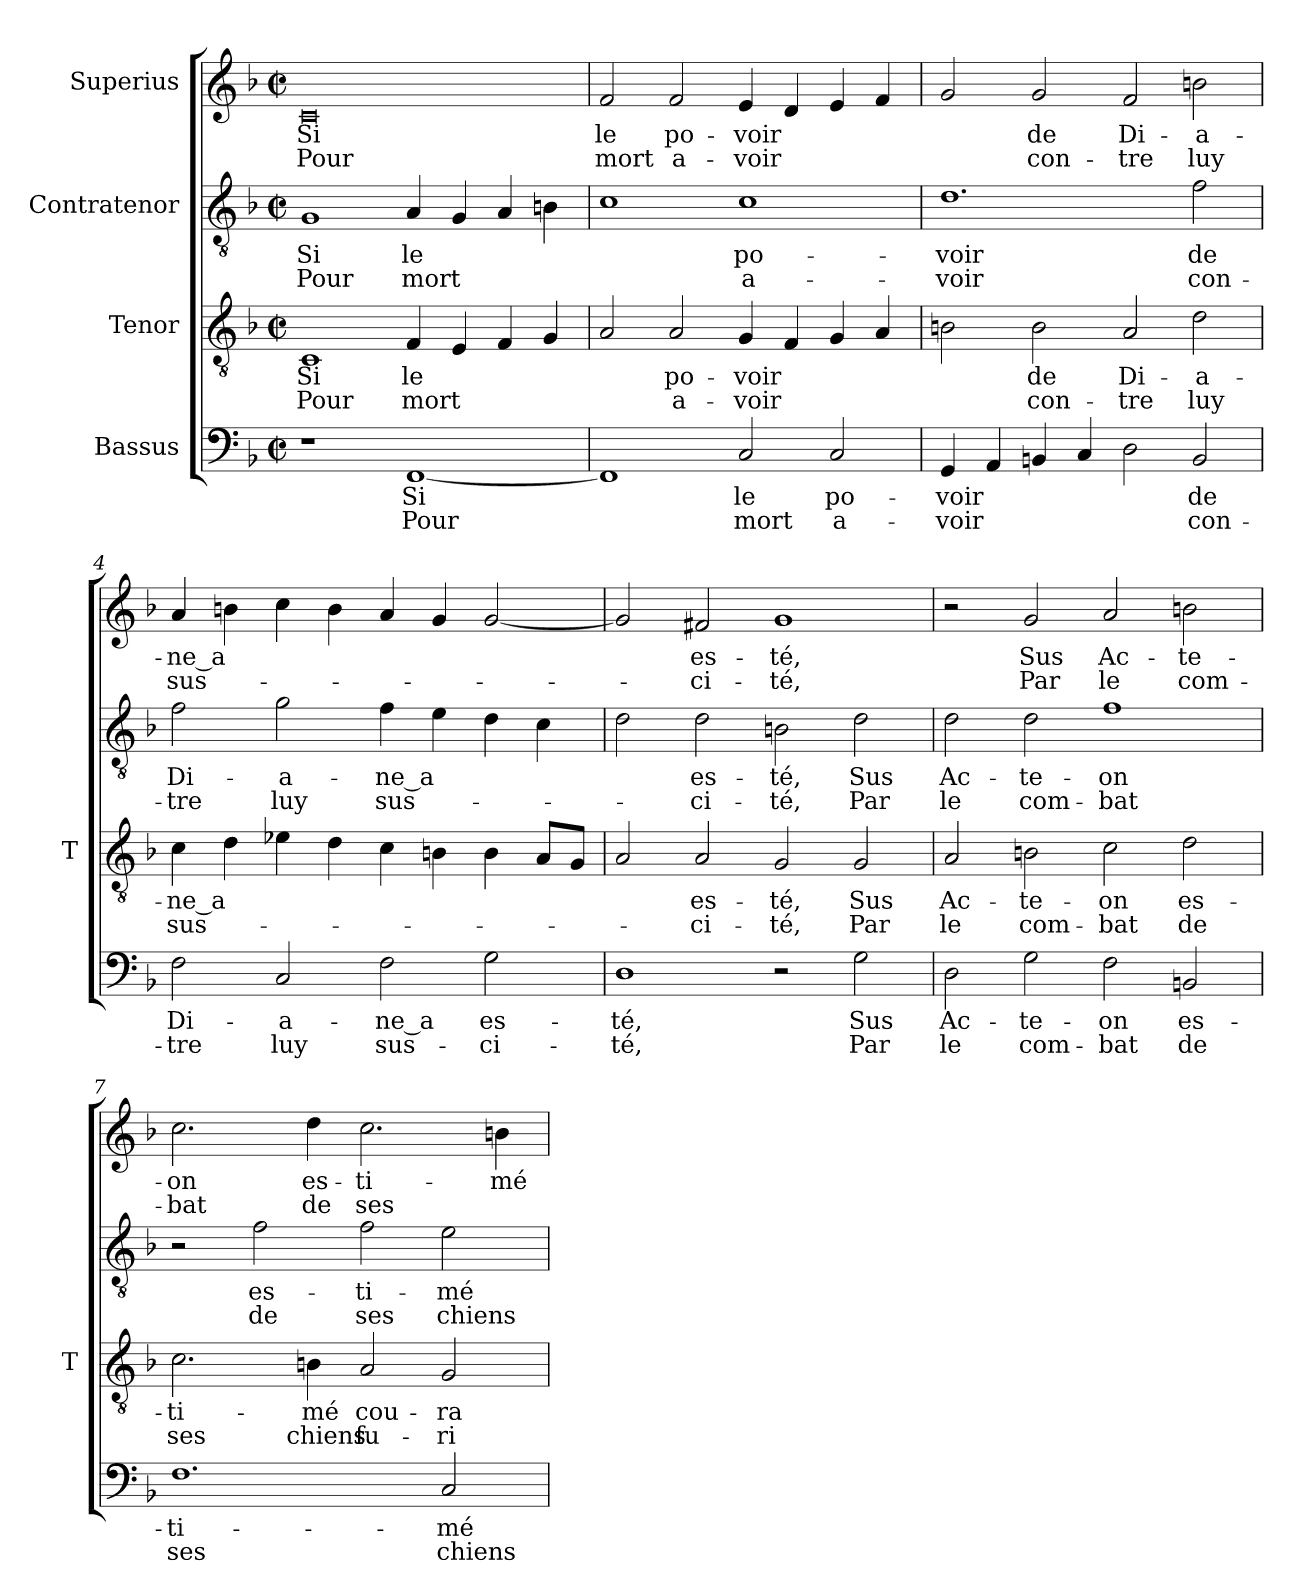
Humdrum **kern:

**kern	**text	**text	**kern	**text	**text	**kern	**text	**text	**kern	**text	**text
*part4	*part4	*part4	*part3	*part3	*part3	*part2	*part2	*part2	*part1	*part1	*part1
*staff4	*staff4	*staff4	*staff3	*staff3	*staff3	*staff2	*staff2	*staff2	*staff1	*staff1	*staff1
*I"Bassus	*	*	*I"Tenor	*	*	*I"Contratenor	*	*	*I"Superius	*	*
*	*	*	*I'T	*	*	*	*	*	*	*	*
*clefF4	*	*	*clefGv2	*	*	*clefGv2	*	*	*clefG2	*	*
*k[b-]	*	*	*k[b-]	*	*	*k[b-]	*	*	*k[b-]	*	*
*F:	*	*	*F:	*	*	*F:	*	*	*F:	*	*
*M2/2	*	*	*M2/2	*	*	*M2/2	*	*	*M2/2	*	*
*met(c|)	*	*	*met(c|)	*	*	*met(c|)	*	*	*met(c|)	*	*
=1	=1	=1	=1	=1	=1	=1	=1	=1	=1	=1	=1
1r	.	.	1C	-Si	-Pour	1G	-Si	-Pour	0c	-Si	-Pour
[1FF	-Si	-Pour	4F	-le	-mort	4A	-le	-mort	.	.	.
.	.	.	4E	.	.	4G	.	.	.	.	.
.	.	.	4F	.	.	4A	.	.	.	.	.
.	.	.	4G	.	.	4B	.	.	.	.	.
=2	=2	=2	=2	=2	=2	=2	=2	=2	=2	=2	=2
1FF]	.	.	2A	.	.	1c	.	.	2f	-le	-mort
.	.	.	2A	po-	a-	.	.	.	2f	po-	a-
2C	-le	-mort	4G	-voir	-voir	1c	po-	a-	4e	-voir	-voir
.	.	.	4F	.	.	.	.	.	4d	.	.
2C	po-	a-	4G	.	.	.	.	.	4e	.	.
.	.	.	4A	.	.	.	.	.	4f	.	.
!!LO:PB:g=z
=3	=3	=3	=3	=3	=3	=3	=3	=3	=3	=3	=3
4GG	-voir	-voir	2B	.	.	1.d	-voir	-voir	2g	.	.
4AA	.	.	.	.	.	.	.	.	.	.	.
4BB	.	.	2B	-de	con-	.	.	.	2g	-de	con-
4C	.	.	.	.	.	.	.	.	.	.	.
2D	.	.	2A	Di-	-tre	.	.	.	2f	Di-	-tre
2BB	-de	con-	2d	a-	-luy	2f	-de	con-	2b	a-	-luy
=4	=4	=4	=4	=4	=4	=4	=4	=4	=4	=4	=4
2F	Di-	-tre	4c	-ne_a	sus-	2f	Di-	-tre	4a	-ne_a	sus-
.	.	.	4d	.	.	.	.	.	4b	.	.
2C	a-	-luy	4e-X	.	.	2g	a-	-luy	4cc	.	.
.	.	.	4d	.	.	.	.	.	4b	.	.
2F	-ne_a	sus-	4c	.	.	4f	-ne_a	sus-	4a	.	.
.	.	.	4B	.	.	4e	.	.	4g	.	.
2G	es-	ci-	4B	.	.	4d	.	.	[2g	.	.
.	.	.	8AL	.	.	4c	.	.	.	.	.
.	.	.	8GJ	.	.	.	.	.	.	.	.
=5	=5	=5	=5	=5	=5	=5	=5	=5	=5	=5	=5
1D	-té,	-té,	2A	.	.	2d	.	.	2g]	.	.
.	.	.	2A	es-	ci-	2d	es-	ci-	2f#X	es-	ci-
2r	.	.	2G	-té,	-té,	2B	-té,	-té,	1g	-té,	-té,
2G	-Sus	-Par	2G	-Sus	-Par	2d	-Sus	-Par	.	.	.
=6	=6	=6	=6	=6	=6	=6	=6	=6	=6	=6	=6
2D	Ac-	-le	2A	Ac-	-le	2d	Ac-	-le	2r	.	.
2G	te-	com-	2B	te-	com-	2d	te-	com-	2g	-Sus	-Par
2F	-on	-bat	2c	-on	-bat	1f	-on	-bat	2a	Ac-	-le
2BB	es-	-de	2d	es-	-de	.	.	.	2b	te-	com-
=7	=7	=7	=7	=7	=7	=7	=7	=7	=7	=7	=7
1.F	ti-	-ses	2.c	ti-	-ses	2r	.	.	2.cc	-on	-bat
.	.	.	.	.	.	2f	es-	-de	.	.	.
.	.	.	4B	-mé	-chiens	.	.	.	4dd	es-	-de
.	.	.	2A	cou-	fu-	2f	ti-	-ses	2.cc	ti-	-ses
2C	-mé	-chiens	2G	ra-	ri-	2e	-mé	-chiens	.	.	.
.	.	.	.	.	.	.	.	.	4b	-mé	.
=	=	=	=	=	=	=	=	=	=	=	=
*-	*-	*-	*-	*-	*-	*-	*-	*-	*-	*-	*-
